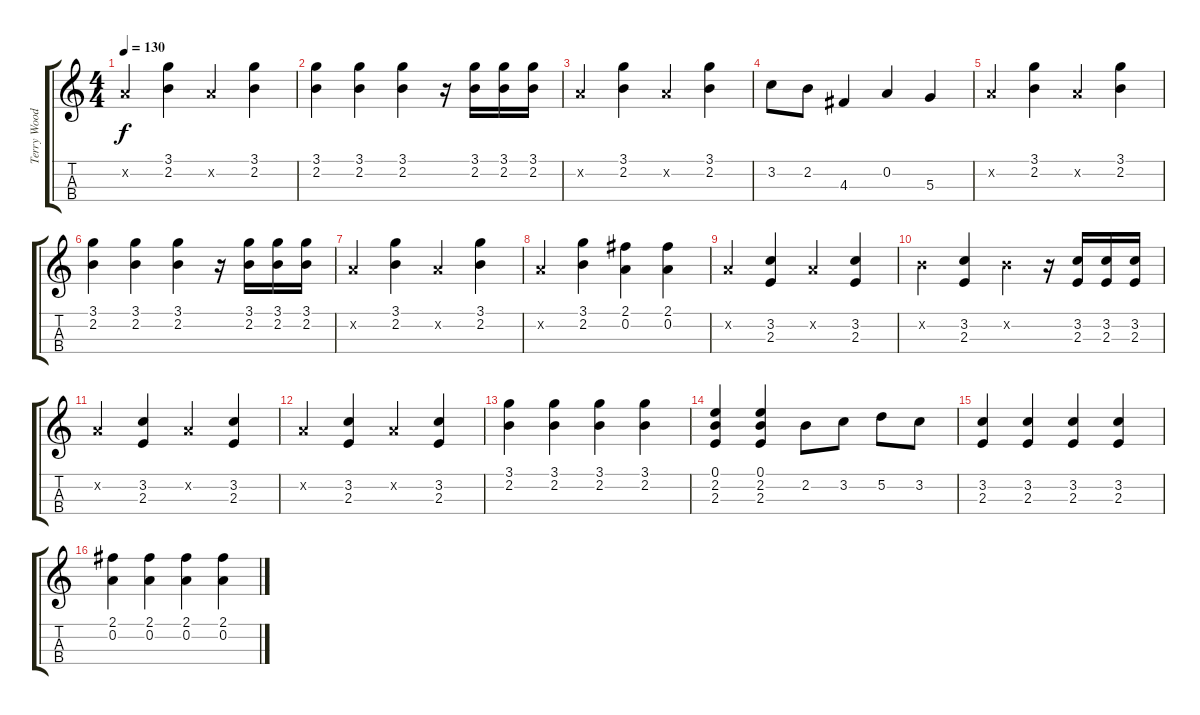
\track ("Terry Woods - mandoline" "Terry Wood") {instrument acousticguitarsteel}
\staff {score tabs}
\tuning (E4 A3 D3 G2) {hide}
\ts (4 4)
\tempo 130
\clef g2
\ks c
0.2{x}.4{dy f} (3.1 2.2).4 0.2{x}.4 (3.1 2.2).4 |
(3.1 2.2).4 (3.1 2.2).4 (3.1 2.2).4 r.16 (3.1 2.2).16 (3.1 2.2).16 (3.1 2.2).16 |
0.2{x}.4 (3.1 2.2).4 0.2{x}.4 (3.1 2.2).4 |
3.2.8 2.2.8 4.3.4 0.2.4 5.3.4 |
0.2{x}.4 (3.1 2.2).4 0.2{x}.4 (3.1 2.2).4 |
(3.1 2.2).4 (3.1 2.2).4 (3.1 2.2).4 r.16 (3.1 2.2).16 (3.1 2.2).16 (3.1 2.2).16 |
0.2{x}.4 (3.1 2.2).4 0.2{x}.4 (3.1 2.2).4 |
0.2{x}.4 (3.1 2.2).4 (2.1 0.2).4 (2.1 0.2).4 |
0.2{x}.4 (3.2 2.3).4 0.2{x}.4 (3.2 2.3).4 |
2.2{x}.4 (3.2 2.3).4 2.2{x}.4 r.16 (3.2 2.3).16 (3.2 2.3).16 (3.2 2.3).16 |
0.2{x}.4 (3.2 2.3).4 0.2{x}.4 (3.2 2.3).4 |
0.2{x}.4 (3.2 2.3).4 0.2{x}.4 (3.2 2.3).4 |
(3.1 2.2).4 (3.1 2.2).4 (3.1 2.2).4 (3.1 2.2).4 |
(0.1 2.2 2.3).4 (0.1 2.2 2.3).4 2.2.8 3.2.8 5.2.8 3.2.8 |
(3.2 2.3).4 (3.2 2.3).4 (3.2 2.3).4 (3.2 2.3).4 |
(2.1 0.2).4 (2.1 0.2).4 (2.1 0.2).4 (2.1 0.2).4
